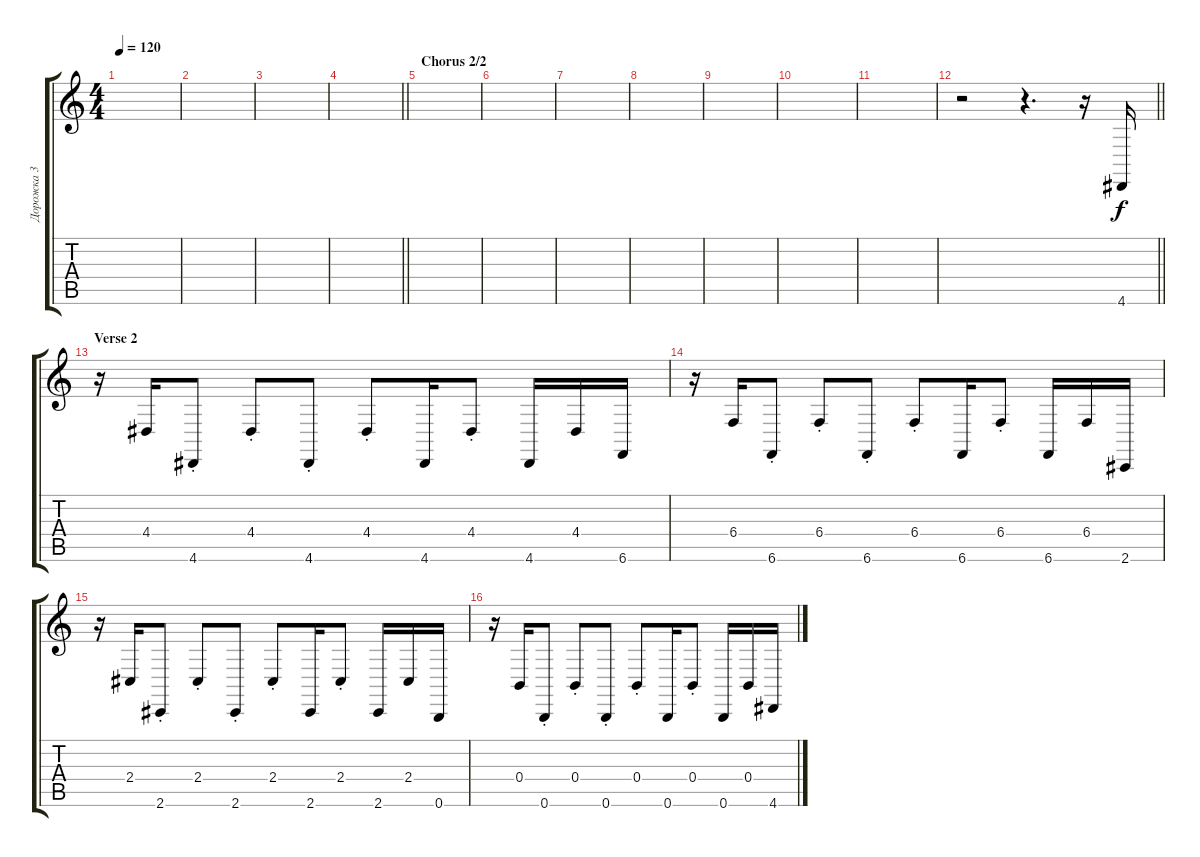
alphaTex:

\track ("Дорожка 3" "Дорожка 3") {instrument lead2sawtooth}
\staff {score tabs}
\tuning (Db4 Ab3 E3 B2 Gb2 B1) {hide}
\ts (4 4)
\tempo 120
\clef g2
\ks c
|
|
|
\barLineRight lightlight
|
\section ("" "Chorus 2/2")
|
|
|
|
|
|
|
\barLineRight lightlight
r.2 r.4{d} r.16 4.6.16 |
\section ("" "Verse 2")
r.16 4.4.16 4.6{st}.8 4.4{st}.8 4.6{st}.8 4.4{st}.8 4.6.16 4.4{st}.8 4.6.16 4.4.16 6.6.16 |
r.16 6.4.16 6.6{st}.8 6.4{st}.8 6.6{st}.8 6.4{st}.8 6.6.16 6.4{st}.8 6.6.16 6.4.16 2.6.16 |
r.16 2.4.16 2.6{st}.8 2.4{st}.8 2.6{st}.8 2.4{st}.8 2.6.16 2.4{st}.8 2.6.16 2.4.16 0.6.16 |
r.16 0.4.16 0.6{st}.8 0.4{st}.8 0.6{st}.8 0.4{st}.8 0.6.16 0.4{st}.8 0.6.16 0.4.16 4.6.16
